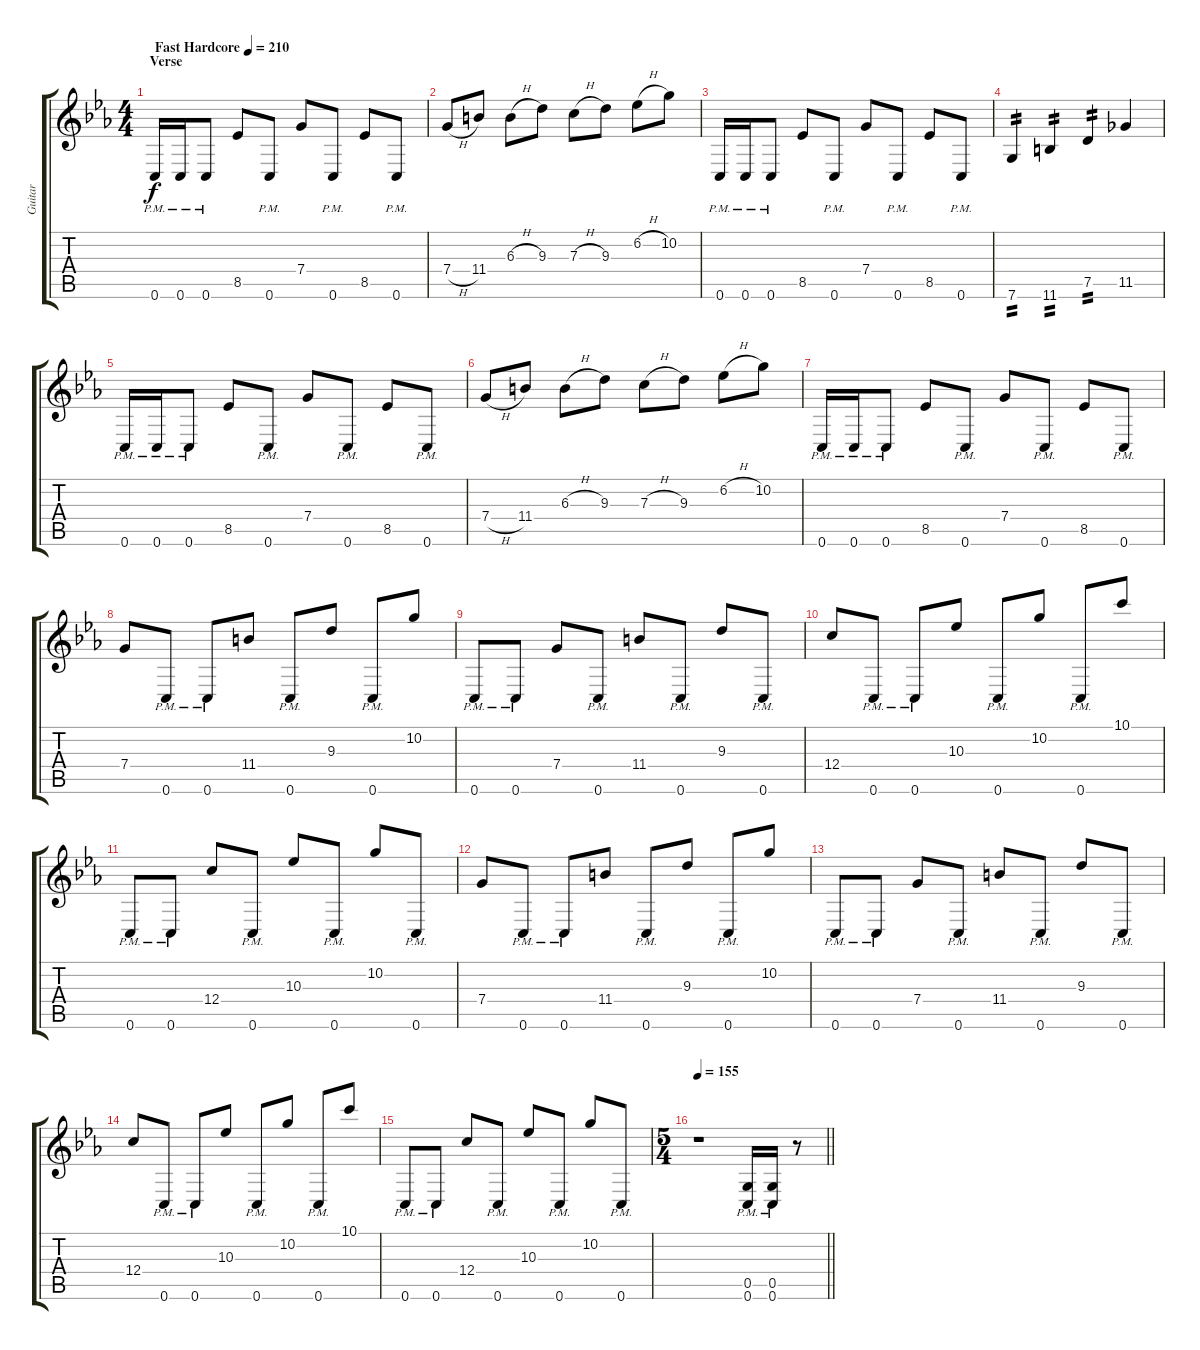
\track ("Guitar" "Guitar") {instrument distortionguitar}
\staff {score tabs}
\tuning (D4 A3 F3 C3 G2 C2) {hide}
\ts (4 4)
\section ("" "Verse")
\tempo (210 "Fast Hardcore")
\clef g2
\ks cminor
0.6{pm}.16{dy f instrument distortionguitar} 0.6{pm}.16 0.6{pm}.8 8.5.8 0.6{pm}.8 7.4.8 0.6{pm}.8 8.5.8 0.6{pm}.8 |
7.4{h}.8 11.4.8 6.3{h}.8 9.3.8 7.3{h}.8 9.3.8 6.2{h}.8 10.2.8 |
0.6{pm}.16 0.6{pm}.16 0.6{pm}.8 8.5.8 0.6{pm}.8 7.4.8 0.6{pm}.8 8.5.8 0.6{pm}.8 |
7.6.4{tp 2} 11.6.4{tp 2} 7.5.4{tp 2} 11.5.4 |
0.6{pm}.16 0.6{pm}.16 0.6{pm}.8 8.5.8 0.6{pm}.8 7.4.8 0.6{pm}.8 8.5.8 0.6{pm}.8 |
7.4{h}.8 11.4.8 6.3{h}.8 9.3.8 7.3{h}.8 9.3.8 6.2{h}.8 10.2.8 |
0.6{pm}.16 0.6{pm}.16 0.6{pm}.8 8.5.8 0.6{pm}.8 7.4.8 0.6{pm}.8 8.5.8 0.6{pm}.8 |
7.4.8 0.6{pm}.8 0.6{pm}.8 11.4.8 0.6{pm}.8 9.3.8 0.6{pm}.8 10.2.8 |
0.6{pm}.8 0.6{pm}.8 7.4.8 0.6{pm}.8 11.4.8 0.6{pm}.8 9.3.8 0.6{pm}.8 |
12.4.8 0.6{pm}.8 0.6{pm}.8 10.3.8 0.6{pm}.8 10.2.8 0.6{pm}.8 10.1.8 |
0.6{pm}.8 0.6{pm}.8 12.4.8 0.6{pm}.8 10.3.8 0.6{pm}.8 10.2.8 0.6{pm}.8 |
7.4.8 0.6{pm}.8 0.6{pm}.8 11.4.8 0.6{pm}.8 9.3.8 0.6{pm}.8 10.2.8 |
0.6{pm}.8 0.6{pm}.8 7.4.8 0.6{pm}.8 11.4.8 0.6{pm}.8 9.3.8 0.6{pm}.8 |
12.4.8 0.6{pm}.8 0.6{pm}.8 10.3.8 0.6{pm}.8 10.2.8 0.6{pm}.8 10.1.8 |
0.6{pm}.8 0.6{pm}.8 12.4.8 0.6{pm}.8 10.3.8 0.6{pm}.8 10.2.8 0.6{pm}.8 |
\ts (5 4)
\tempo 155
\barLineRight lightlight
r.1 (0.5{pm} 0.6{pm}).16 (0.5{pm} 0.6{pm}).16 r.8
